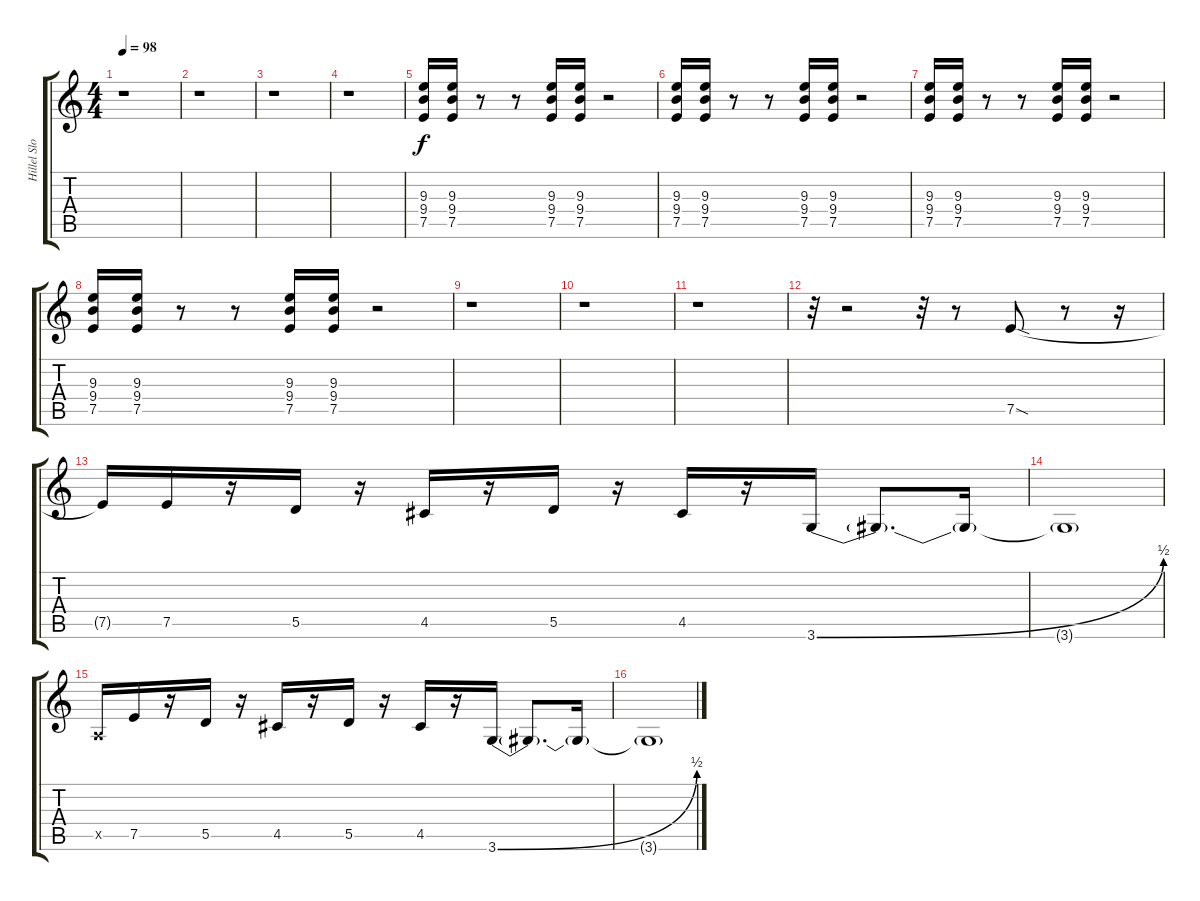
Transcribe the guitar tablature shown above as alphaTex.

\track ("Hillel Slovak" "Hillel Slo") {instrument distortionguitar}
\staff {score tabs}
\tuning (E4 B3 G3 D3 A2 E2) {hide}
\ts (4 4)
\tempo 98
\clef g2
\ks c
r.1{dy f} |
r.1 |
r.1 |
r.1 |
(9.3 9.4 7.5).16 (9.3 9.4 7.5).16 r.8 r.8 (9.3 9.4 7.5).16 (9.3 9.4 7.5).16 r.2 |
(9.3 9.4 7.5).16 (9.3 9.4 7.5).16 r.8 r.8 (9.3 9.4 7.5).16 (9.3 9.4 7.5).16 r.2 |
(9.3 9.4 7.5).16 (9.3 9.4 7.5).16 r.8 r.8 (9.3 9.4 7.5).16 (9.3 9.4 7.5).16 r.2 |
(9.3 9.4 7.5).16 (9.3 9.4 7.5).16 r.8 r.8 (9.3 9.4 7.5).16 (9.3 9.4 7.5).16 r.2 |
r.1 |
r.1 |
r.1 |
r.32 r.2 r.32 r.8 7.5{sod}.8 r.8 r.16 |
7.5{t}.16 7.5.16 r.16 5.5.16 r.16 4.5.16 r.16 5.5.16 r.16 4.5.16 r.16 3.6{be (bend 0 0 60 2)}.16 3.6{t}.8{d} 3.6{t}.16 |
3.6{t}.1 |
0.5{x}.16 7.5.16 r.16 5.5.16 r.16 4.5.16 r.16 5.5.16 r.16 4.5.16 r.16 3.6{be (bend 0 0 60 2)}.16 3.6{t}.8{d} 3.6{t}.16 |
3.6{t}.1
